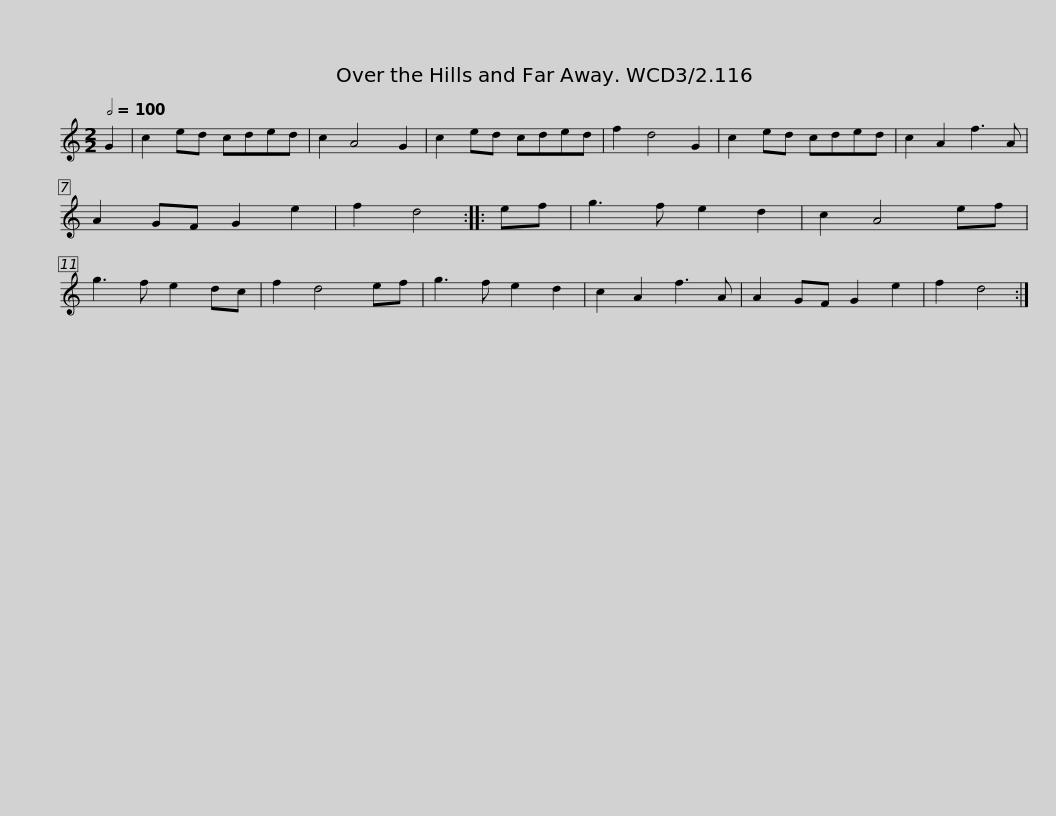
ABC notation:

X:1
L:1/8
Q:1/2=100
M:2/2
I:linebreak $
K:C
V:1 treble
V:1
 G2 | c2 ed cded | c2 A4 G2 | c2 ed cded | f2 d4 G2 | %5
 c2 ed cded | c2 A2 f3 A | A2 GF G2 e2 | f2 d4 ::$ ef | %10
 g3 f e2 d2 | c2 A4 ef | g3 f e2 dc | f2 d4 ef | g3 f e2 d2 | %15
 c2 A2 f3 A | A2 GF G2 e2 | f2 d4 :| %18
